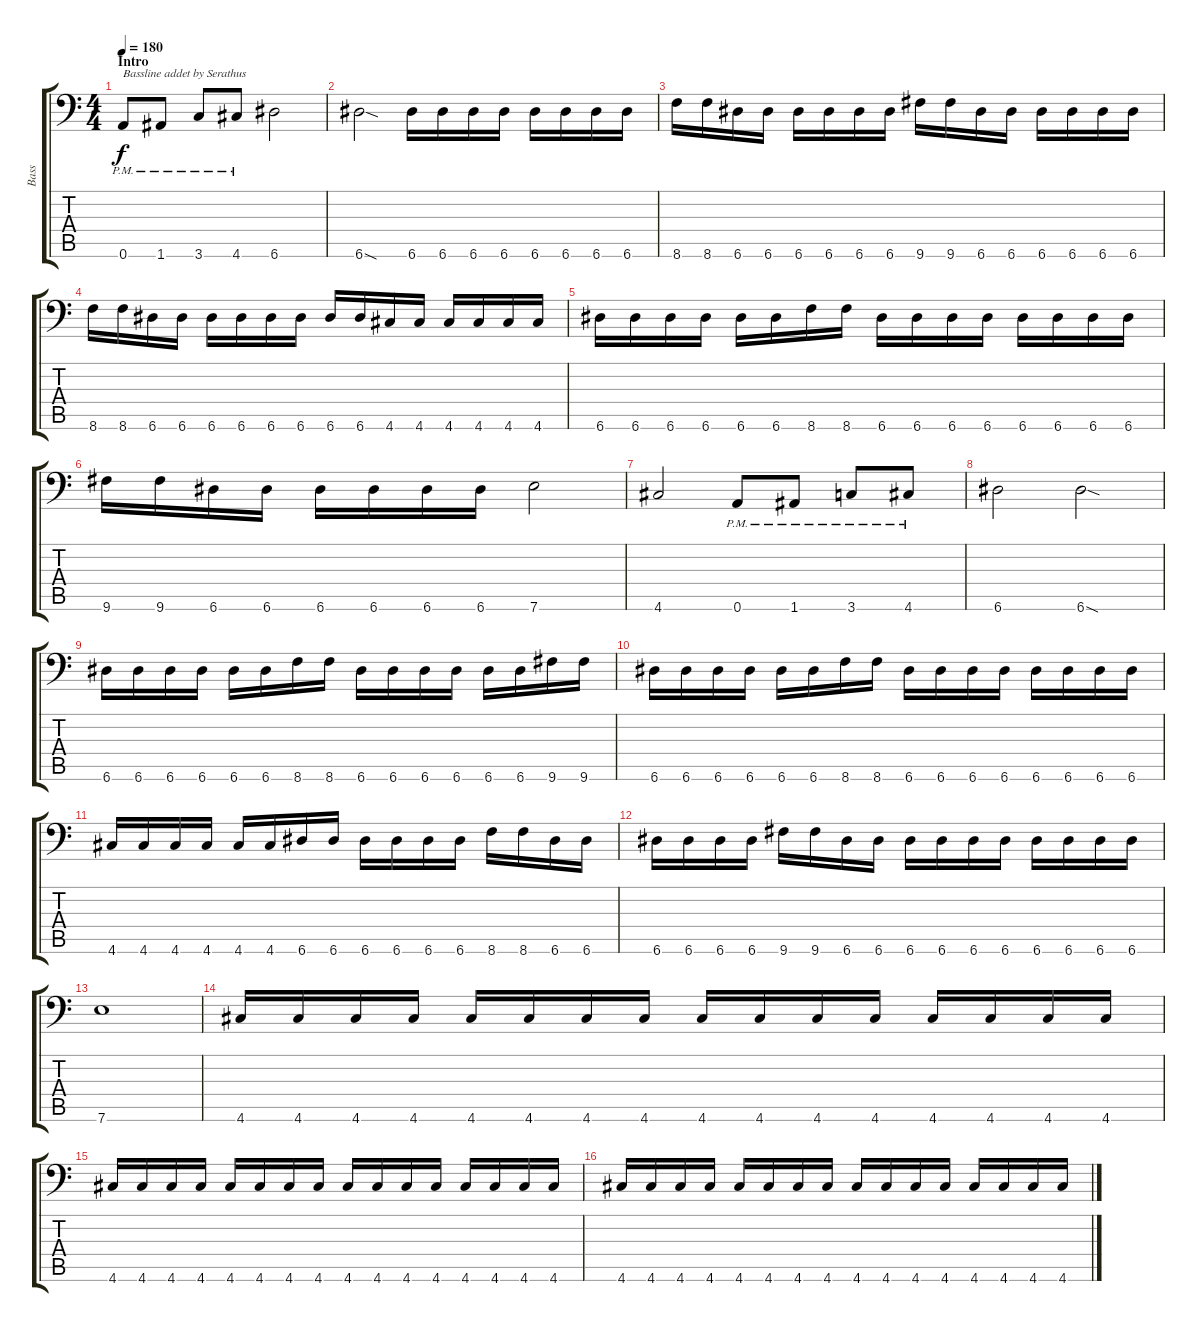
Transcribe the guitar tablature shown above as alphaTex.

\track ("Bass" "Bass") {instrument electricbasspick}
\staff {score tabs}
\tuning (B3 Gb3 D3 A2 E2 A1) {hide}
\ts (4 4)
\section ("" "Intro")
\tempo 180
\clef f4
\ks c
0.6{pm}.8{txt "Bassline addet by Serathus" dy f instrument electricbasspick} 1.6{pm}.8 3.6{pm}.8 4.6{pm}.8 6.6.2 |
6.6{sod}.2 6.6.16 6.6.16 6.6.16 6.6.16 6.6.16 6.6.16 6.6.16 6.6.16 |
8.6.16 8.6.16 6.6.16 6.6.16 6.6.16 6.6.16 6.6.16 6.6.16 9.6.16 9.6.16 6.6.16 6.6.16 6.6.16 6.6.16 6.6.16 6.6.16 |
8.6.16 8.6.16 6.6.16 6.6.16 6.6.16 6.6.16 6.6.16 6.6.16 6.6.16 6.6.16 4.6.16 4.6.16 4.6.16 4.6.16 4.6.16 4.6.16 |
6.6.16 6.6.16 6.6.16 6.6.16 6.6.16 6.6.16 8.6.16 8.6.16 6.6.16 6.6.16 6.6.16 6.6.16 6.6.16 6.6.16 6.6.16 6.6.16 |
9.6.16 9.6.16 6.6.16 6.6.16 6.6.16 6.6.16 6.6.16 6.6.16 7.6.2 |
4.6.2 0.6{pm}.8 1.6{pm}.8 3.6{pm}.8 4.6{pm}.8 |
6.6.2 6.6{sod}.2 |
6.6.16 6.6.16 6.6.16 6.6.16 6.6.16 6.6.16 8.6.16 8.6.16 6.6.16 6.6.16 6.6.16 6.6.16 6.6.16 6.6.16 9.6.16 9.6.16 |
6.6.16 6.6.16 6.6.16 6.6.16 6.6.16 6.6.16 8.6.16 8.6.16 6.6.16 6.6.16 6.6.16 6.6.16 6.6.16 6.6.16 6.6.16 6.6.16 |
4.6.16 4.6.16 4.6.16 4.6.16 4.6.16 4.6.16 6.6.16 6.6.16 6.6.16 6.6.16 6.6.16 6.6.16 8.6.16 8.6.16 6.6.16 6.6.16 |
6.6.16 6.6.16 6.6.16 6.6.16 9.6.16 9.6.16 6.6.16 6.6.16 6.6.16 6.6.16 6.6.16 6.6.16 6.6.16 6.6.16 6.6.16 6.6.16 |
7.6.1 |
4.6.16 4.6.16 4.6.16 4.6.16 4.6.16 4.6.16 4.6.16 4.6.16 4.6.16 4.6.16 4.6.16 4.6.16 4.6.16 4.6.16 4.6.16 4.6.16 |
4.6.16 4.6.16 4.6.16 4.6.16 4.6.16 4.6.16 4.6.16 4.6.16 4.6.16 4.6.16 4.6.16 4.6.16 4.6.16 4.6.16 4.6.16 4.6.16 |
4.6.16 4.6.16 4.6.16 4.6.16 4.6.16 4.6.16 4.6.16 4.6.16 4.6.16 4.6.16 4.6.16 4.6.16 4.6.16 4.6.16 4.6.16 4.6.16
